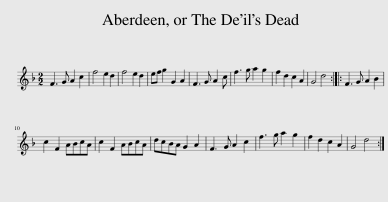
X:1
L:1/8
M:2/2
I:linebreak $
K:F
V:1 treble
V:1
 F3 G A2 c2 | f4 e2 d2 | f4 e2 d2 | ef g2 G2 A2 | F3 G A2 c | %5
 f3 g a2 g2 | f2 d2 c2 A2 | G4 d4 :: F3 G A2 B2 |$ c2 F2 ABcA | %10
 c2 F2 ABcA | dcBA G2 A2 | F3 G A2 c2 | f3 g a2 g2 | f2 d2 c2 A2 | %15
 G4 d4 :| %16
